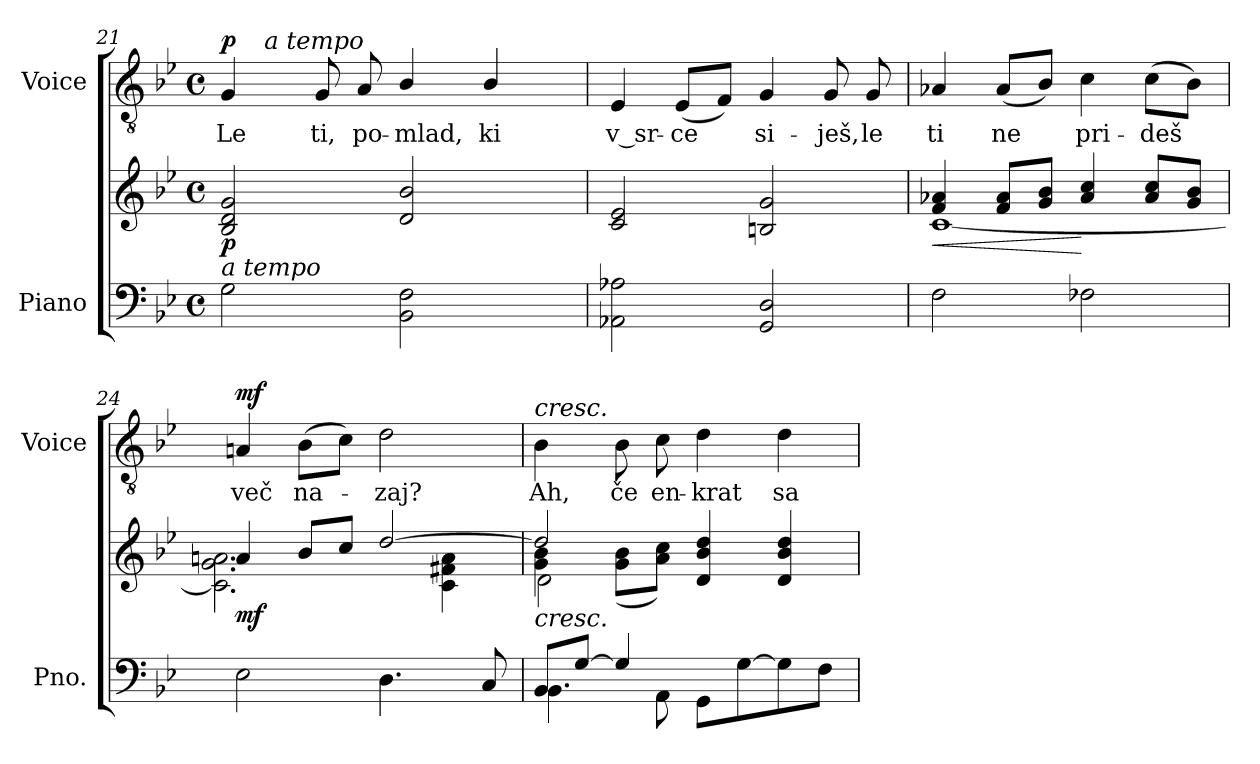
**kern	**kern	**dynam	**kern	**text	**dynam
*part2	*part2	*part2	*part1	*part1	*part1
*staff3	*staff2	*staff2/3	*staff1	*staff1	*staff1
*I"Piano	*	*	*I"Voice	*	*
*I'Pno.	*	*	*I'Voice	*	*
*clefF4	*clefG2	*	*clefGv2	*	*
*k[b-e-]	*k[b-e-]	*	*k[b-e-]	*	*
*B-:	*B-:	*	*B-:	*	*
*M4/4	*M4/4	*	*M4/4	*	*
*met(c)	*met(c)	*	*met(c)	*	*
=21	=21	=21	=21	=21	=21
!LO:TX:a:i:t=a tempo	!	!	!	!	!
!	!	!	!	!LO:LY:b:color=#000000	!
*	*	*	*^	*	*
2Gi\	2B-i/ 2di 2gi	p	4Gi/	16ryy	Le	p
.	.	.	.	64ryy	.	.
.	.	.	.	512ryy	.	.
!	!	!	!	!LO:TX:a:i:t=a tempo	!	!
.	.	.	.	2ryy	.	.
!	!	!	!	!	!LO:LY:b:color=#000000	!
.	.	.	8Gi/	.	ti,	.
!	!	!	!	!	!LO:LY:b:color=#000000	!
.	.	.	8Ai/	.	po-	.
!	!	!	!	!	!LO:LY:b:color=#000000	!
2BB-i\ 2Fi	2di/ 2b-i	.	4B-i/	.	-mlad,	.
.	.	.	.	4ryy	.	.
!	!	!	!	!	!LO:LY:b:color=#000000	!
.	.	.	4B-i/	.	ki	.
.	.	.	.	8ryy	.	.
.	.	.	.	32ryy	.	.
.	.	.	.	128..ryy	.	.
*	*	*	*v	*v	*	*
=22	=22	=22	=22	=22	=22
*	*	*	*^	*	*
!	!	!	!	!	!LO:LY:b:color=#000000	!
*	*	*	*v	*v	*	*
2AA-Xi\ 2A-Xi	2ci/ 2e-i	.	4E-i/	v_sr-	.
!	!	!	!	!LO:LY:b:color=#000000	!
.	.	.	(8E-i/L	-ce	.
.	.	.	8Fi/J)	.	.
!	!	!	!	!LO:LY:b:color=#000000	!
2GGi/ 2Di	2Bni/ 2gi	.	4Gi/	si-	.
!	!	!	!	!LO:LY:b:color=#000000	!
.	.	.	8Gi/	-ješ,	.
!	!	!	!	!LO:LY:b:color=#000000	!
.	.	.	8Gi/	le	.
!!LO:LB:g=z
=23	=23	=23	=23	=23	=23
*	*^	*	*	*	*
!	!	!	!LO:HP:b	!	!	!
!	!	!	!	!	!LO:LY:b:color=#000000	!
2Fi\	4fi/ 4a-Xi	[1ci	<	4A-Xi/	ti	.
!	!	!	!	!	!LO:LY:b:color=#000000	!
.	8fi/ 8a-iL	.	.	(8A-i/L	ne	.
.	8gi/ 8b-iJ	.	.	8B-i/J)	.	.
!	!	!	!	!	!LO:LY:b:color=#000000	!
2F-Xi\	4a-i/ 4cci	.	[	4ci\	pri-	.
!	!	!	!	!	!LO:LY:b:color=#000000	!
.	8a-i/ 8cciL	.	.	(8ci\L	-deš	.
.	8gi/ 8b-iJ	.	.	8B-i\J)	.	.
=24	=24	=24	=24	=24	=24	=24
!	!	!	!	!	!LO:LY:b:color=#000000	!
2E-i\	4ani/	2.ci\] 2.gi 2.ai	mf	4Ani/	več	mf
!	!	!	!	!	!LO:LY:b:color=#000000	!
.	8b-i/L	.	.	(8B-i\L	na-	.
.	8cci/J	.	.	8ci\J)	.	.
!	!	!	!	!	!LO:LY:b:color=#000000	!
4.Di\	[2ddi/	.	.	2di\	-zaj?	.
.	.	4ci\ 4f#Xi 4ai	.	.	.	.
8Ci/	.	.	.	.	.	.
=25	=25	=25	=25	=25	=25	=25
*^	*	*^	*	*	*	*
!	!	!	!	!	!	!LO:TX:a:i:t=cresc.	!	!
!LO:TX:a:i:t=cresc.	!	!	!	!	!	!	!	!
!	!	!	!	!	!	!	!LO:LY:b:color=#000000	!
8BB-i/L	4.BB-i\	2ddi/]	4gi\ 4b-i	2di\	.	4B-i\	Ah,	.
[8Gi/J	.	.	.	.	.	.	.	.
!	!	!	!	!	!	!	!LO:LY:b:color=#000000	!
4Gi/]	.	.	(8gi\ 8b-iL	.	.	8B-i\	če	.
!	!	!	!	!	!	!	!LO:LY:b:color=#000000	!
.	8AAi\	.	8ai\ 8cciJ)	.	.	8ci\	en-	.
!	!	!	!	!	!	!	!LO:LY:b:color=#000000	!
8GGi\L	2ryy	4di/ 4b-i 4ddi	2ryy	2ryy	.	4di\	-krat	.
[8Gi\	.	.	.	.	.	.	.	.
!	!	!	!	!	!	!	!LO:LY:b:color=#000000	!
8Gi\]	.	4di/ 4b-i 4ddi	.	.	.	4di\	sa-	.
8Fi\J	.	.	.	.	.	.	.	.
*v	*v	*	*	*	*	*	*	*
*	*v	*v	*v	*	*	*	*
=	=	=	=	=	=
*-	*-	*-	*-	*-	*-
